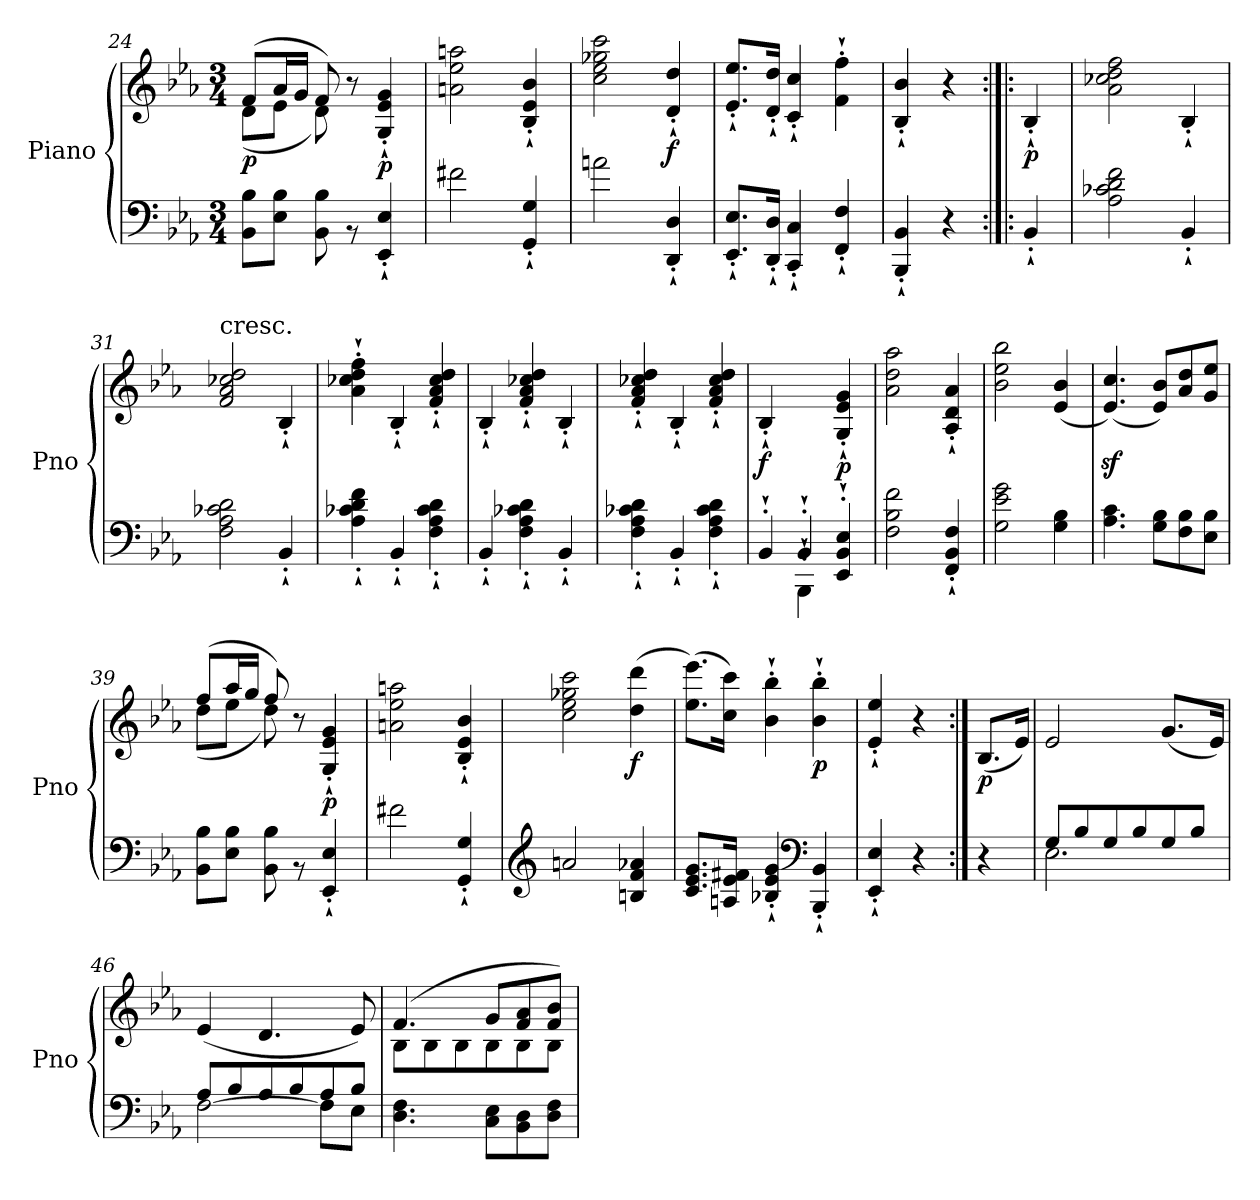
**kern	**kern	**dynam
*part1	*part1	*part1
*staff2	*staff1	*staff1/2
*I"Piano	*	*
*I'Pno	*	*
*clefF4	*clefG2	*
*k[b-e-a-]	*k[b-e-a-]	*
*E-:	*E-:	*
*M3/4	*M3/4	*
=24	=24	=24
*^	*^	*
!	!	!	!	!LO:DY:b
2.ryy	8BB-\ 8B-\L	(8f/L	(8d\L	p
.	8E-\ 8B-\J	16a-/L	8e-\J	.
.	.	16g/JJ	.	.
.	8BB-\ 8B-\	8f/)	8d\)	.
.	8r	8r	4.ryy	.
!	!	!	!	!LO:DY:b
.	4EE-/`' 4E-/`'	4G/`' 4e-/`' 4g/`'	.	p
*	*	*v	*v	*
=25	=25	=25	=25
2.ryy	2f#X\	2an\ 2ee-\ 2aan\	.
.	4GG/`' 4G/`'	4B-/`' 4e-/`' 4b-/`'	.
=26	=26	=26	=26
2.ryy	2an\	2cc\ 2ee-\ 2gg-X\ 2ccc\	.
!	!	!	!LO:DY:b
.	4DD/`' 4D/`'	4d/`' 4dd/`'	f
=27	=27	=27	=27
2.ryy	8.EE-/`' 8.E-/`'L	8.e-/`' 8.ee-/`'L	.
.	16DD/`' 16D/`'Jk	16d/`' 16dd/`'Jk	.
.	4CC/`' 4C/`'	4c/`' 4cc/`'	.
.	4FF/`' 4F/`'	4f\`' 4ff\`'	.
=28	=28	=28	=28
2ryy	4BBB-/`' 4BB-/`'	4B-/`' 4b-/`'	.
.	4r	4r	.
!!LO:LB:g=z
=29:|!|:	=29:|!|:	=29:|!|:	=29:|!|:
!	!	!	!LO:DY:b
4ryy	4BB-`'/	4B-`'/	p
=30	=30	=30	=30
2.ryy	2A-\ 2c-X\ 2d\ 2f\	2a-\ 2cc-X\ 2dd\ 2ff\	.
.	4BB-`'/	4B-`'/	.
=31	=31	=31	=31
!	!	!LO:TX:a:t=cresc.	!
2.ryy	2F\ 2A-\ 2c-X\ 2d\	2f/ 2a-/ 2cc-X/ 2dd/	.
.	4BB-`'/	4B-`'/	.
!!LO:PB:g=z
=32	=32	=32	=32
2.ryy	4A-\`' 4c-X\`' 4d\`' 4f\`'	4a-\`' 4cc-X\`' 4dd\`' 4ff\`'	.
.	4BB-`'/	4B-`'/	.
.	4F\`' 4A-\`' 4c-\`' 4d\`'	4f/`' 4a-/`' 4cc-/`' 4dd/`'	.
=33	=33	=33	=33
2.ryy	4BB-`'/	4B-`'/	.
.	4F\`' 4A-\`' 4c-X\`' 4d\`'	4f/`' 4a-/`' 4cc-X/`' 4dd/`'	.
.	4BB-`'/	4B-`'/	.
=34	=34	=34	=34
2.ryy	4F\`' 4A-\`' 4c-X\`' 4d\`'	4f/`' 4a-/`' 4cc-X/`' 4dd/`'	.
.	4BB-`'/	4B-`'/	.
.	4F\`' 4A-\`' 4c-\`' 4d\`'	4f/`' 4a-/`' 4cc-/`' 4dd/`'	.
=35	=35	=35	=35
*	*^	*	*
!	!	!	!	!LO:DY:b
4ryy	2.ryy	4BB-'`/	4B-`'/	f
4BB-`'/	.	4BBB-'`\	4ryy	.
!	!	!	!	!LO:DY:b
4ryy	.	4EE-/`' 4BB-/`' 4E-/`'	4G/`' 4e-/`' 4g/`'	p
*	*v	*v	*	*
=36	=36	=36	=36
2.ryy	2F\ 2B-\ 2f\	2a-\ 2dd\ 2aa-\	.
.	4FF/`' 4BB-/`' 4F/`'	4A-/`' 4d/`' 4a-/`'	.
=37	=37	=37	=37
2.ryy	2G\ 2e-\ 2g\	2b-\ 2ee-\ 2bb-\	.
.	4G\ 4B-\	(4e-/ 4b-/	.
=38	=38	=38	=38
2.ryy	4.A-\ 4.c\	(4.e-/z< 4.cc/z<)	.
.	8G\ 8B-\L	8e-/ 8b-/L)	.
.	8F\ 8B-\	8a-/ 8dd/	.
.	8E-\ 8B-\J	8g/ 8ee-/J	.
!!LO:LB:g=z
=39	=39	=39	=39
*	*	*^	*
2.ryy	8BB-\ 8B-\L	(8ff/L	(8dd\L	.
.	8E-\ 8B-\J	16aa-/L	8ee-\J	.
.	.	16gg/JJ	.	.
.	8BB-\ 8B-\	8ff/)	8dd\)	.
.	8r	8r	4.ryy	.
!	!	!	!	!LO:DY:b
.	4EE-/`' 4E-/`'	4G/`' 4e-/`' 4g/`'	.	p
*	*	*v	*v	*
=40	=40	=40	=40
2.ryy	2f#X\	2an\ 2ee-\ 2aan\	.
.	4GG/`' 4G/`'	4B-/`' 4e-/`' 4b-/`'	.
!!LO:LB:g=z
=41	=41	=41	=41
*clefG2	*	*	*
2.ryy	2an/	2cc\ 2ee-\ 2gg-X\ 2ccc\	.
!	!	!	!LO:DY:b
.	4Bn/ 4f/ 4a-X/	(4dd\ 4ddd\	f
=42	=42	=42	=42
2.ryy	8.c/ 8.e-/ 8.g/L	(8.ee-\ 8.eee-\L)	.
.	16An/ 16e-/ 16f#X/Jk	16cc\ 16ccc\Jk)	.
.	4B-X/`' 4e-/`' 4g/`'	4b-\`' 4bb-\`'	.
*clefF4	*	*	*
!	!	!	!LO:DY:b
.	4BBB-/`' 4BB-/`'	4b-\`' 4bb-\`'	p
=43	=43	=43	=43
2ryy	4EE-/`' 4E-/`'	4e-/`' 4ee-/`'	.
.	4r	4r	.
=44:|!	=44:|!	=44:|!	=44:|!
!	!	!	!LO:DY:b
4ryy	4r	(8.B-/L	p
.	.	16e-/Jk)	.
=45	=45	=45	=45
*	*^	*	*
2.ryy	8G/L	2.E-\	2e-/	.
.	8B-/	.	.	.
.	8G/	.	.	.
.	8B-/	.	.	.
.	8G/	.	(8.g/L	.
.	8B-/J	.	.	.
.	.	.	16e-/Jk)	.
=46	=46	=46	=46	=46
2.ryy	8A-/L	[2F\	(4e-/	.
.	8B-/	.	.	.
.	8A-/	.	4.d/	.
.	8B-/	.	.	.
.	8A-/	8F\L]	.	.
.	8B-/J	8E-\J	8e-/)	.
*	*v	*v	*	*
!!LO:LB:g=z
=47	=47	=47	=47
*	*	*^	*
2.ryy	4.D\ 4.F\	(4.f/	8B-\L	.
.	.	.	8B-\	.
.	.	.	8B-\	.
.	8C\ 8E-\L	8g/L	8B-\	.
.	8BB-\ 8D\	8f/ 8a-/	8B-\	.
.	8D\ 8F\J	8f/ 8b-/J)	8B-\J	.
*v	*v	*	*	*
*	*v	*v	*
=	=	=
*-	*-	*-
